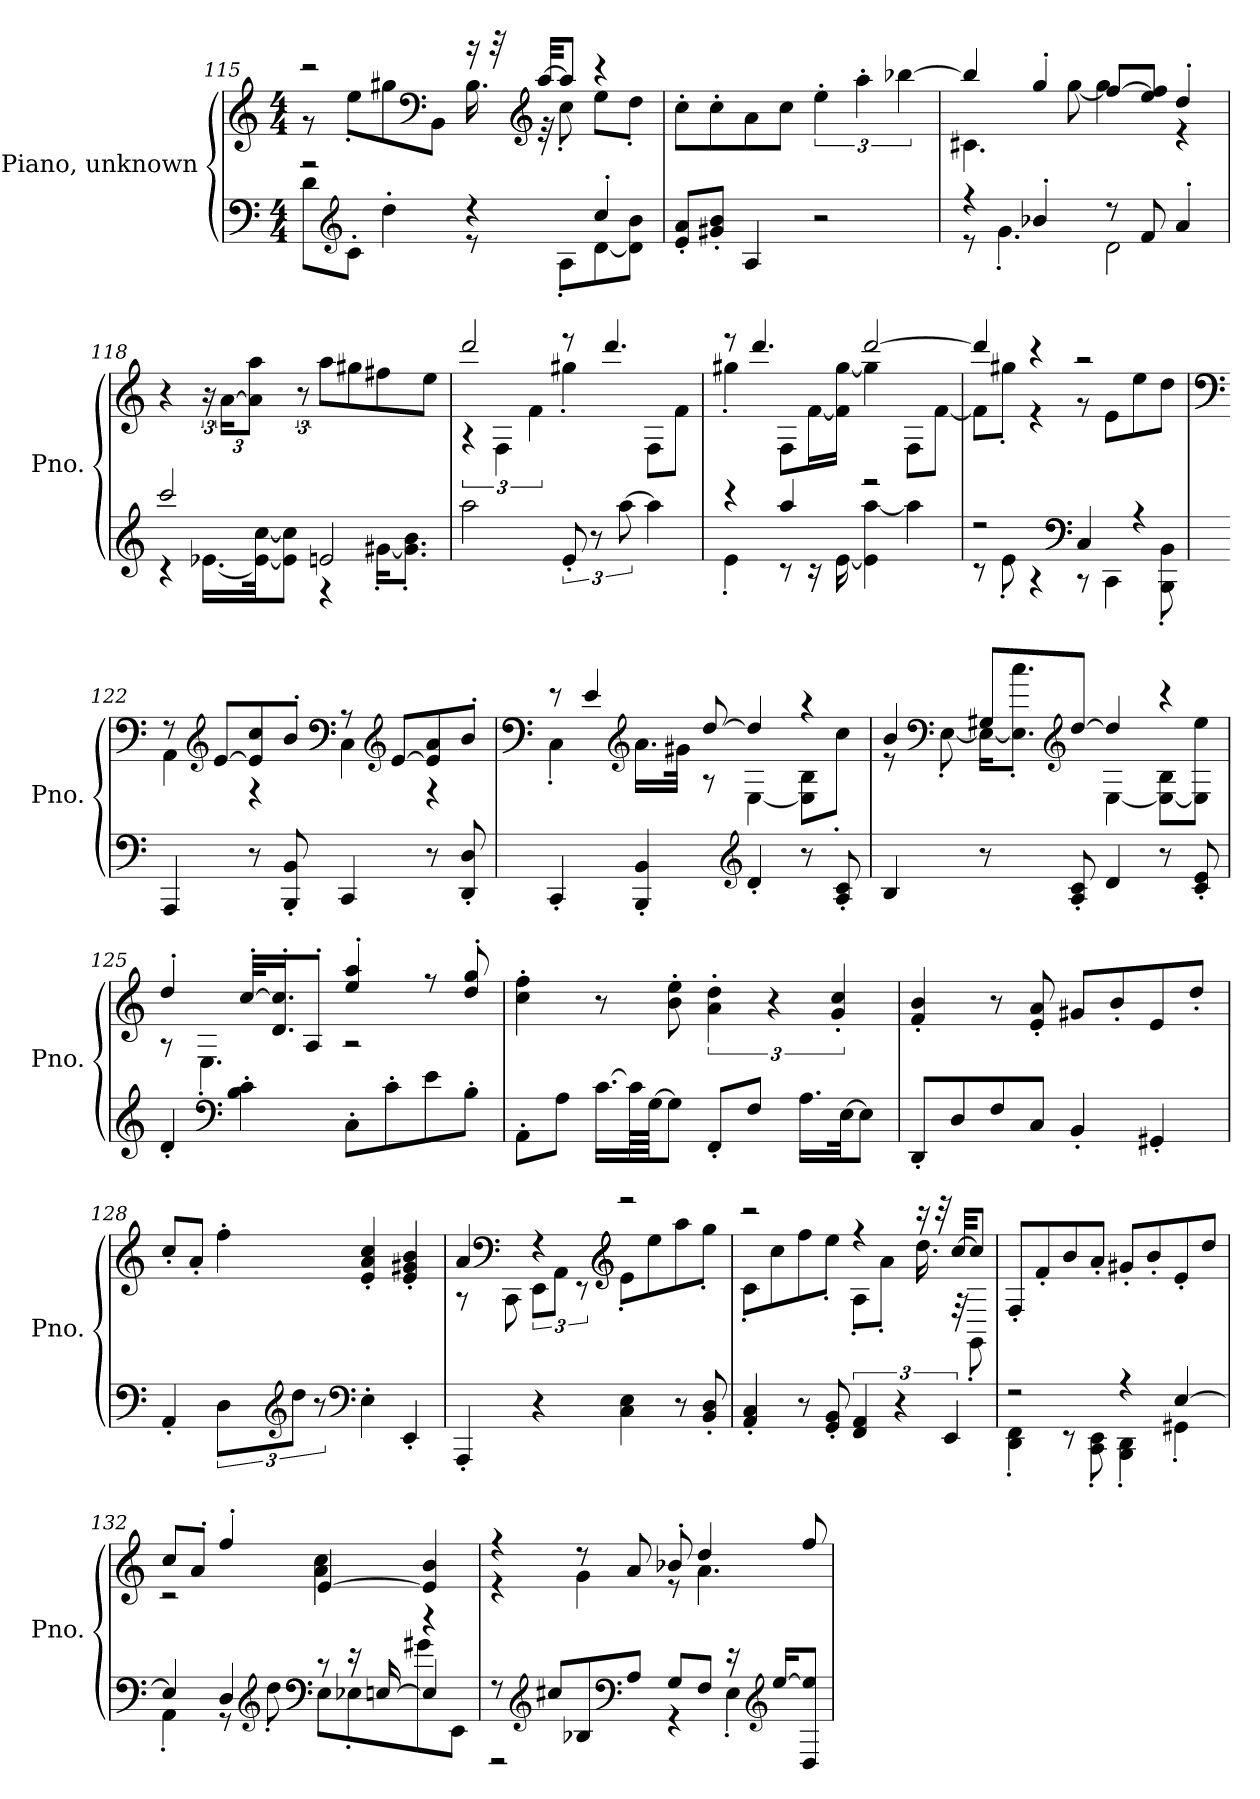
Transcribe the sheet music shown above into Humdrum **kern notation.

**kern	**kern
*part1	*part1
*staff2	*staff1
*I"Piano, unknown	*
*I'Pno.	*
!!LO:LB:g=z
*clefF4	*clefG2
*k[]	*k[]
*M4/4	*M4/4
=115	=115
*^	*^
2r	8d\L	2r	8r
*clefG2	*	*	*
.	8c'\J	.	8ee'\L
.	4dd'\	.	8gg#X\
*	*	*clefF4	*
.	.	.	8BB\J
4r	8r	16r	16.B\
.	.	32r	.
*	*	*clefG2	*
.	.	[32aa/KKL	32r
.	8A'\L	8aa/J]	8cc'\
4cc'/	[8d\	4r	8ee\L
.	8d\] 8b\J	.	8dd'\J
*v	*v	*	*
*	*v	*v
=116	=116
8e/' 8a/'L	8cc'\L
8g#X/' 8b/'J	8cc'\
4A/	8a\
.	8cc\J
2r	6ee'\
.	6aa'\
.	[6bb-X\
=117	=117
*^	*^
4r	8r	4bb-/]	4.c#X\
.	4.g'\	.	.
4b-X'/	.	4gg'/	.
.	.	.	[8gg\
8r	2d\	[8ff/L	4gg\]
8f/	.	8ee/ 8ff/]J	.
4a'/	.	4dd'/	4r
*	*	*v	*v
!!LO:LB:g=z
=118	=118	=118
2ccc/	4r	4r
.	[16.e-X\LL	24r
.	.	[24a\KL
.	.	12a\] 12aa\J
.	32e-\_ [32cc\JK	.
.	8e-\] 8cc\]J	.
.	.	12r
2en/	4r	8aa\L
.	.	8gg#X\
.	[16g#X'\KL	8ff#X\
.	8.g#\]' 8.b\'J	.
.	.	8ee\J
*v	*v	*
=119	=119
*	*^
2aa\	2ddd/	6r
.	.	6F\
.	.	6f\
12e'/	8r	4gg#X'\
12r	.	.
.	4.ddd/	.
[12aa\	.	.
4aa\]	.	8F\L
.	.	8f\J
=120	=120	=120
*^	*	*
4r	4e'\	8r	4gg#X'\
.	.	4.ddd/	.
4aa/	8r	.	8F\L
.	16r	.	[16f\L
.	[16e\	.	16f\] [16gg#\JJ
2r	4e\] [4aa\	[2ddd/	4gg#\]
.	4aa\]	.	8F\L
.	.	.	[8f\J
!!LO:LB:g=z	!!
=121	=121	=121	=121
2r	8r	4ddd/]	8f\L]
.	8e'\	.	8gg#X'\J
.	4r	4r	4r
*clefF4	*	*	*
4C/	8r	2r	8r
.	4CC\	.	8e\L
4r	.	.	8ee\
.	8BBB\' 8BB\'	.	8dd\J
*v	*v	*	*
=122	=122	=122
*	*clefF4	*
4AAA/	8r	4AA\
*	*clefG2	*
.	[8e/L	.
8r	8e/] 8cc/	4r
8BBB/' 8BB/'	8b'/J	.
*	*clefF4	*
4CC/	8r	4C\
*	*clefG2	*
.	[8e/L	.
8r	8e/] 8a/	4r
8DD/' 8D/'	8b'/J	.
=123	=123	=123
*	*clefF4	*
4CC'/	8r	4C'\
.	4e/	.
*	*clefG2	*
4BBB/' 4BB/'	.	16.a\LL
.	.	32g#X\JJk
.	[8dd/	8r
*clefG2	*	*
4d'/	4dd/]	[4E\
8r	4r	8E\] 8B\L
8A/' 8c/'	.	8cc'\J
!!LO:LB:g=z	!!
=124	=124	=124
4B/	4b/	8r
*	*clefF4	*
.	.	[8E'\
8r	8G#X/L	16E\KL_
.	.	8.E\]' 8.cc\'J
*	*clefG2	*
8A/' 8c/'	[8dd/J	.
4d/	4dd/]	[4E\
8r	4r	8E\_ 8B\L
8c/' 8e/'	.	8E\] 8ee\J
=125	=125	=125
4d'/	4dd'/	8r
.	.	4.E'\
*clefF4	*	*
4B\' 4c\'	[32cc'/KLL	.
.	16.d/' 16.cc/]'J	.
.	8A'/J	.
8C'\L	4ee/' 4aa/'	2r
8c'\	.	.
8e\	8r	.
8B'\J	8dd/' 8gg/'	.
*	*v	*v
=126	=126
8AA'\L	4cc\' 4ff\'
8A\J	.
[16.c\LL	8r
64c\LL]	.
[64G\JJJ	.
8G\J]	8b\' 8ee\'
8FF'/L	6a\' 6dd\'
8F/J	.
.	6r
16.A\LL	.
.	6g/' 6cc/'
[32E\JK	.
8E\J]	.
!!LO:PB:g=z
=127	=127
8DD'/L	4f/' 4b/'
8D/	.
8F/	8r
8C/J	8e/' 8a/'
4BB'/	8g#X/L
.	8b'/
4GG#X'/	8e/
.	8dd'/J
=128	=128
4AA'/	8cc'/L
.	8a'/J
12D\L	4ff'\
*clefG2	*
12dd\J	.
12r	.
*clefF4	*
4E'\	4e/' 4a/' 4cc/'
4EE'/	4e/' 4g#X/' 4b/'
=129	=129
*	*^
4AAA'/	4a/	8r
*	*clefF4	*
.	.	8CC\
4r	4r	12EE\L
.	.	12AA\J
.	.	12r
*	*clefG2	*
4C\ 4E\	2r	8e'\L
.	.	8ee\
8r	.	8aa\
8BB/' 8D/'	.	8gg'\J
!!LO:LB:g=z	!!
=130	=130	=130
4AA/' 4C/'	2r	8c'\L
.	.	8cc\
8r	.	8ff\
8GG/' 8BB/'	.	8ee'\J
6FF/ 6AA/	4r	8A'\L
.	.	8a'\J
6r	.	.
.	16r	16.dd\
.	32r	.
6EE/	.	.
.	[32cc/KKL	32r
.	8cc/J]	8GG'\
*	*v	*v
=131	=131
*^	*
2r	4DD\' 4FF\'	8F'/L
.	.	8f'/
.	8r	8b/
.	8CC\' 8EE\'	8a'/J
4r	4BBB\' 4DD\'	8g#X'/L
.	.	8b'/
[4E/	4GG#X'\	8e'/
.	.	8dd/J
=132	=132	=132
*	*	*^
4E/]	4AA'\	8cc/L	2r
.	.	8a'/J	.
4D/	8r	4ff'/	.
*clefG2	*	*	*
.	8dd'\	.	.
*clefF4	*	*	*
8r	8E\L	[4e/	4a\ 4cc\
16r	8E-X'\	.	.
[16En/	.	.	.
4E/]	8g#X\	4e/] 4b/	4r
.	8EE\J	.	.
!!LO:LB:g=z	!!
=133	=133	=133	=133
8r	2r	4r	4r
*clefG2	*	*	*
8cc#X/L	.	.	.
8B-X/	.	8r	4g\
*clefF4	*	*	*
8A/J	.	8a/	.
8G/L	4r	8b-X'/	8r
8F/J	.	4dd/	4.a\
16r	4E'\	.	.
*clefG2	*	*	*
[16ee/KL	.	.	.
8D/ 8ee/]J	.	8ff/	.
*v	*v	*	*
*	*v	*v
=	=
*-	*-
